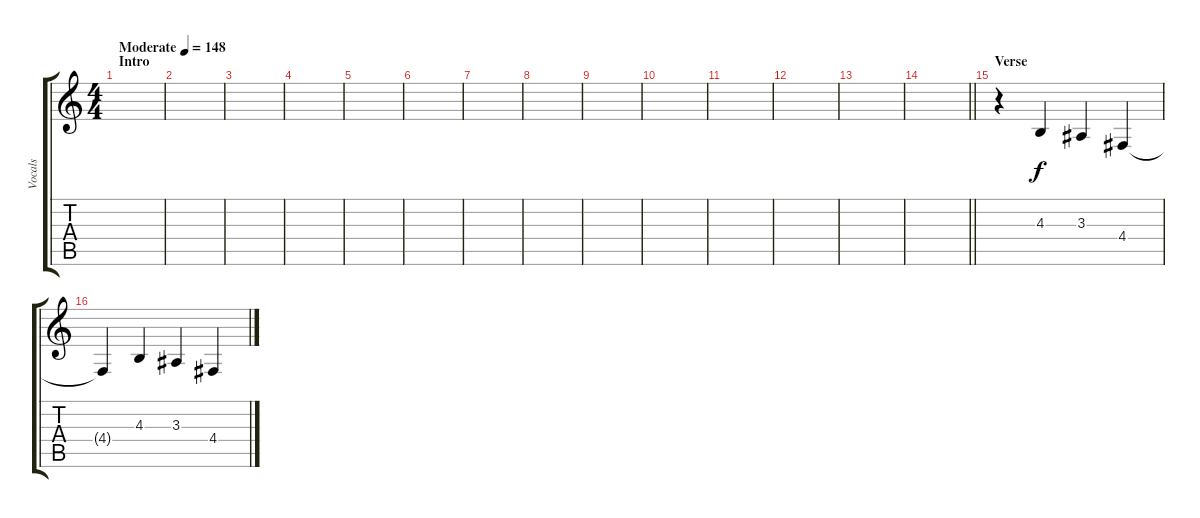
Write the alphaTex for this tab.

\track ("Vocals" "Vocals") {instrument altosax}
\staff {score tabs}
\tuning (E4 B3 G3 D3 A2 E2) {hide}
\ts (4 4)
\section ("" "Intro")
\tempo (148 "Moderate")
\clef g2
\ks c
|
|
|
|
|
|
|
|
|
|
|
|
|
\barLineRight lightlight
|
\section ("" "Verse")
r.4 4.3.4 3.3.4 4.4.4 |
4.4{t}.4 4.3.4 3.3.4 4.4.4
